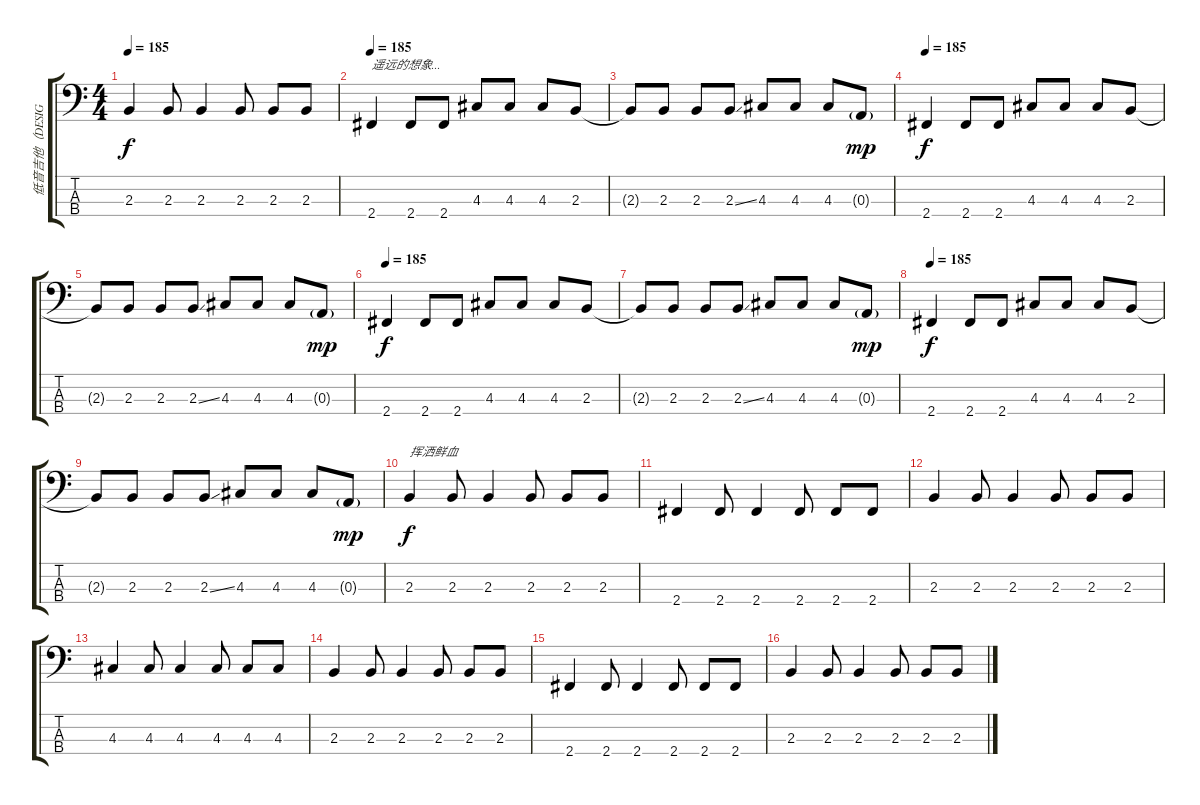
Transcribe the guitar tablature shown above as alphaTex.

\track ("低音吉他（DESIGN CEO）" "低音吉他（DESIG") {instrument electricbassfinger}
\staff {score tabs}
\tuning (G2 D2 A1 E1) {hide}
\ts (4 4)
\tempo 185
\clef f4
\ks c
2.3.4{dy f} 2.3.8 2.3.4 2.3.8 2.3.8 2.3.8 |
\tempo 185
2.4.4{txt "遥远的想象..."} 2.4.8 2.4.8 4.3.8 4.3.8 4.3.8 2.3.8 |
2.3{t}.8 2.3.8 2.3.8 2.3{ss}.8 4.3.8 4.3.8 4.3.8 0.3{g}.8{dy mp} |
\tempo 185
2.4.4{dy f} 2.4.8 2.4.8 4.3.8 4.3.8 4.3.8 2.3.8 |
2.3{t}.8 2.3.8 2.3.8 2.3{ss}.8 4.3.8 4.3.8 4.3.8 0.3{g}.8{dy mp} |
\tempo 185
2.4.4{dy f} 2.4.8 2.4.8 4.3.8 4.3.8 4.3.8 2.3.8 |
2.3{t}.8 2.3.8 2.3.8 2.3{ss}.8 4.3.8 4.3.8 4.3.8 0.3{g}.8{dy mp} |
\tempo 185
2.4.4{dy f} 2.4.8 2.4.8 4.3.8 4.3.8 4.3.8 2.3.8 |
2.3{t}.8 2.3.8 2.3.8 2.3{ss}.8 4.3.8 4.3.8 4.3.8 0.3{g}.8{dy mp} |
2.3.4{txt "挥洒鲜血" dy f} 2.3.8 2.3.4 2.3.8 2.3.8 2.3.8 |
2.4.4 2.4.8 2.4.4 2.4.8 2.4.8 2.4.8 |
2.3.4 2.3.8 2.3.4 2.3.8 2.3.8 2.3.8 |
4.3.4 4.3.8 4.3.4 4.3.8 4.3.8 4.3.8 |
2.3.4 2.3.8 2.3.4 2.3.8 2.3.8 2.3.8 |
2.4.4 2.4.8 2.4.4 2.4.8 2.4.8 2.4.8 |
2.3.4 2.3.8 2.3.4 2.3.8 2.3.8 2.3.8
